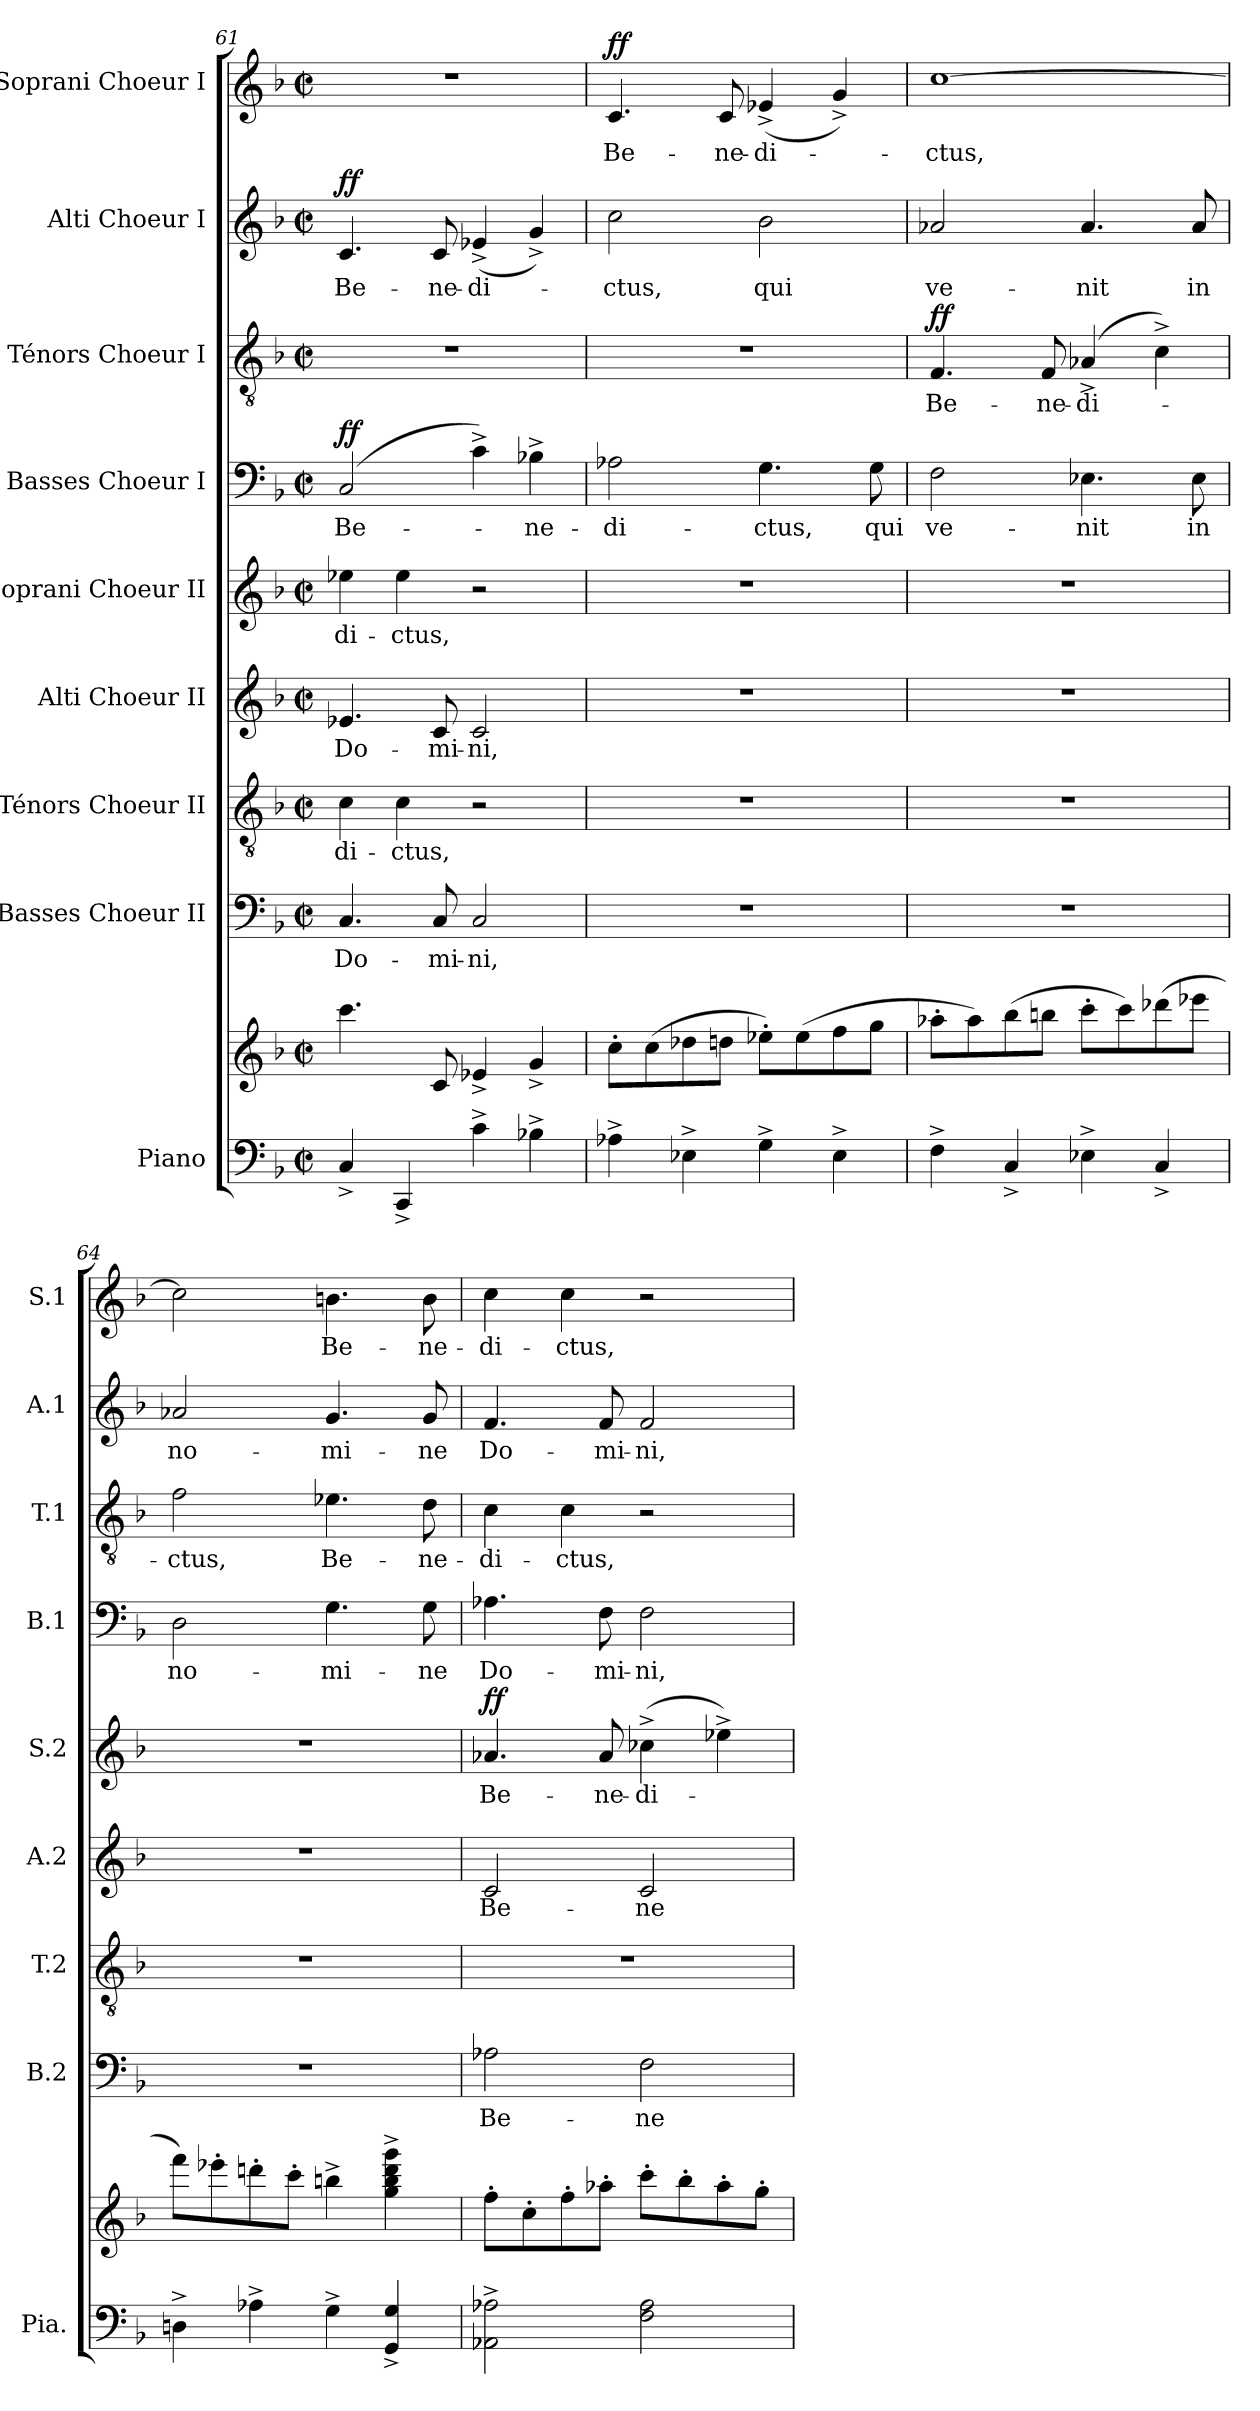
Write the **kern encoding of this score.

**kern	**kern	**kern	**text	**kern	**text	**kern	**text	**kern	**text	**dynam	**kern	**text	**dynam	**kern	**text	**dynam	**kern	**text	**dynam	**kern	**text	**dynam
*part9	*part9	*part8	*part8	*part7	*part7	*part6	*part6	*part5	*part5	*part5	*part4	*part4	*part4	*part3	*part3	*part3	*part2	*part2	*part2	*part1	*part1	*part1
*staff10	*staff9	*staff8	*staff8	*staff7	*staff7	*staff6	*staff6	*staff5	*staff5	*staff5	*staff4	*staff4	*staff4	*staff3	*staff3	*staff3	*staff2	*staff2	*staff2	*staff1	*staff1	*staff1
*I"Piano	*	*I"Basses Choeur II	*	*I"Ténors Choeur II	*	*I"Alti Choeur II	*	*I"Soprani Choeur II	*	*	*I"Basses Choeur I	*	*	*I"Ténors Choeur I	*	*	*I"Alti Choeur I	*	*	*I"Soprani Choeur I	*	*
*I'Pia.	*	*I'B.2	*	*I'T.2	*	*I'A.2	*	*I'S.2	*	*	*I'B.1	*	*	*I'T.1	*	*	*I'A.1	*	*	*I'S.1	*	*
*clefF4	*clefG2	*clefF4	*	*clefGv2	*	*clefG2	*	*clefG2	*	*	*clefF4	*	*	*clefGv2	*	*	*clefG2	*	*	*clefG2	*	*
*	*	*	*	*	*	*	*	*ITrd2c3	*	*	*	*	*	*	*	*	*	*	*	*	*	*
*k[b-]	*k[b-]	*k[b-]	*	*k[b-]	*	*k[b-]	*	*k[f#c#]	*	*	*k[b-]	*	*	*k[b-]	*	*	*k[b-]	*	*	*k[b-]	*	*
*M2/2	*M2/2	*M2/2	*	*M2/2	*	*M2/2	*	*M2/2	*	*	*M2/2	*	*	*M2/2	*	*	*M2/2	*	*	*M2/2	*	*
*met(c|)	*met(c|)	*met(c|)	*	*met(c|)	*	*met(c|)	*	*met(c|)	*	*	*met(c|)	*	*	*met(c|)	*	*	*met(c|)	*	*	*met(c|)	*	*
=61	=61	=61	=61	=61	=61	=61	=61	=61	=61	=61	=61	=61	=61	=61	=61	=61	=61	=61	=61	=61	=61	=61
!	!	!	!	!	!	!	!	!	!	!	!	!	!LO:DY:a	!	!	!	!	!	!LO:DY:a	!	!	!
4C^/	4.ccc\	4.C/	Do-	4c\	-di-	4.e-X/	Do-	4ccni\	-di-	.	(2C/	Be-	ff	1r	.	.	4.c/	Be-	ff	1r	.	.
4CC^/	.	.	.	4c\	-ctus,	.	.	4cci\	-ctus,	.	.	.	.	.	.	.	.	.	.	.	.	.
.	8c/	8C/	-mi-	.	.	8c/	-mi-	.	.	.	.	.	.	.	.	.	8c/	-ne-	.	.	.	.
4c^\	4e-X^/	2C/	-ni,	2r	.	2c/	-ni,	2r	.	.	4c^\)	.	.	.	.	.	(4e-X^/	-di-	.	.	.	.
4B-X^\	4g^/	.	.	.	.	.	.	.	.	.	4B-X^\	-ne-	.	.	.	.	4g^/)	.	.	.	.	.
!!LO:PB:g=z
=62	=62	=62	=62	=62	=62	=62	=62	=62	=62	=62	=62	=62	=62	=62	=62	=62	=62	=62	=62	=62	=62	=62
!	!	!	!	!	!	!	!	!	!	!	!	!	!	!	!	!	!	!	!	!	!	!LO:DY:a
4A-X^\	8cc'\L	1r	.	1r	.	1r	.	1r	.	.	2A-X\	-di-	.	1r	.	.	2cc\	-ctus,	.	4.ci/	Be-	ff
.	(8cc\	.	.	.	.	.	.	.	.	.	.	.	.	.	.	.	.	.	.	.	.	.
4E-X^\	8dd-X\	.	.	.	.	.	.	.	.	.	.	.	.	.	.	.	.	.	.	.	.	.
.	8ddn\J	.	.	.	.	.	.	.	.	.	.	.	.	.	.	.	.	.	.	8ci/	-ne-	.
4G^\	8ee-X'\L)	.	.	.	.	.	.	.	.	.	4.G\	-ctus,	.	.	.	.	2b-\	qui	.	(4e-X^i/	-di-	.
.	(8ee-\	.	.	.	.	.	.	.	.	.	.	.	.	.	.	.	.	.	.	.	.	.
4E-^\	8ff\	.	.	.	.	.	.	.	.	.	.	.	.	.	.	.	.	.	.	4g^i/)	.	.
.	8gg\J	.	.	.	.	.	.	.	.	.	8G\	qui	.	.	.	.	.	.	.	.	.	.
=63	=63	=63	=63	=63	=63	=63	=63	=63	=63	=63	=63	=63	=63	=63	=63	=63	=63	=63	=63	=63	=63	=63
!	!	!	!	!	!	!	!	!	!	!	!	!	!	!	!	!LO:DY:a	!	!	!	!	!	!
4F^\	8aa-X'\L	1r	.	1r	.	1r	.	1r	.	.	2F\	ve-	.	4.F/	Be-	ff	2a-X/	ve-	.	[1cci	-ctus,	.
.	8aa-\)	.	.	.	.	.	.	.	.	.	.	.	.	.	.	.	.	.	.	.	.	.
4C^/	(8bb-\	.	.	.	.	.	.	.	.	.	.	.	.	.	.	.	.	.	.	.	.	.
.	8bbn\J	.	.	.	.	.	.	.	.	.	.	.	.	8F/	-ne-	.	.	.	.	.	.	.
4E-X^\	8ccc'\L	.	.	.	.	.	.	.	.	.	4.E-X\	-nit	.	(4A-X^/	-di-	.	4.a-/	-nit	.	.	.	.
.	8ccc\)	.	.	.	.	.	.	.	.	.	.	.	.	.	.	.	.	.	.	.	.	.
4C^/	(8ddd-X\	.	.	.	.	.	.	.	.	.	.	.	.	4c^\)	.	.	.	.	.	.	.	.
.	8eee-X\J	.	.	.	.	.	.	.	.	.	8E-\	in	.	.	.	.	8a-/	in	.	.	.	.
=64	=64	=64	=64	=64	=64	=64	=64	=64	=64	=64	=64	=64	=64	=64	=64	=64	=64	=64	=64	=64	=64	=64
4Dn^\	8fff\L)	1r	.	1r	.	1r	.	1r	.	.	2D\	no-	.	2f\	-ctus,	.	2a-X/	no-	.	2cci\]	.	.
.	8eee-X'\	.	.	.	.	.	.	.	.	.	.	.	.	.	.	.	.	.	.	.	.	.
4A-X^\	8dddn'\	.	.	.	.	.	.	.	.	.	.	.	.	.	.	.	.	.	.	.	.	.
.	8ccc'\J	.	.	.	.	.	.	.	.	.	.	.	.	.	.	.	.	.	.	.	.	.
4G^\	4bbn^\	.	.	.	.	.	.	.	.	.	4.G\	-mi-	.	4.e-X\	Be-	.	4.g/	-mi-	.	4.bni\	Be-	.
4GG/^ 4G/^	4gg\^ 4bb\^ 4ddd\^ 4ggg\^	.	.	.	.	.	.	.	.	.	.	.	.	.	.	.	.	.	.	.	.	.
.	.	.	.	.	.	.	.	.	.	.	8G\	-ne	.	8d\	-ne-	.	8g/	-ne	.	8bi\	-ne-	.
=65	=65	=65	=65	=65	=65	=65	=65	=65	=65	=65	=65	=65	=65	=65	=65	=65	=65	=65	=65	=65	=65	=65
!	!	!	!	!	!	!	!	!	!	!LO:DY:a	!	!	!	!	!	!	!	!	!	!	!	!
2AA-X\^ 2A-X\^	8ff'\L	2A-X\	Be-	1r	.	2c/	Be-	4.fni/	Be-	ff	4.A-X\	Do-	.	4c\	-di-	.	4.f/	Do-	.	4cci\	-di-	.
.	8cc'\	.	.	.	.	.	.	.	.	.	.	.	.	.	.	.	.	.	.	.	.	.
.	8ff'\	.	.	.	.	.	.	.	.	.	.	.	.	4c\	-ctus,	.	.	.	.	4cci\	-ctus,	.
.	8aa-X'\J	.	.	.	.	.	.	8fi/	-ne-	.	8F\	-mi-	.	.	.	.	8f/	-mi-	.	.	.	.
2F\ 2A-\	8ccc'\L	2F\	-ne-	.	.	2c/	-ne-	(4a-X^i\	-di-	.	2F\	-ni,	.	2r	.	.	2f/	-ni,	.	2r	.	.
.	8bb-'\	.	.	.	.	.	.	.	.	.	.	.	.	.	.	.	.	.	.	.	.	.
.	8aa-'\	.	.	.	.	.	.	4ccn^i\)	.	.	.	.	.	.	.	.	.	.	.	.	.	.
.	8gg'\J	.	.	.	.	.	.	.	.	.	.	.	.	.	.	.	.	.	.	.	.	.
=	=	=	=	=	=	=	=	=	=	=	=	=	=	=	=	=	=	=	=	=	=	=
*-	*-	*-	*-	*-	*-	*-	*-	*-	*-	*-	*-	*-	*-	*-	*-	*-	*-	*-	*-	*-	*-	*-
